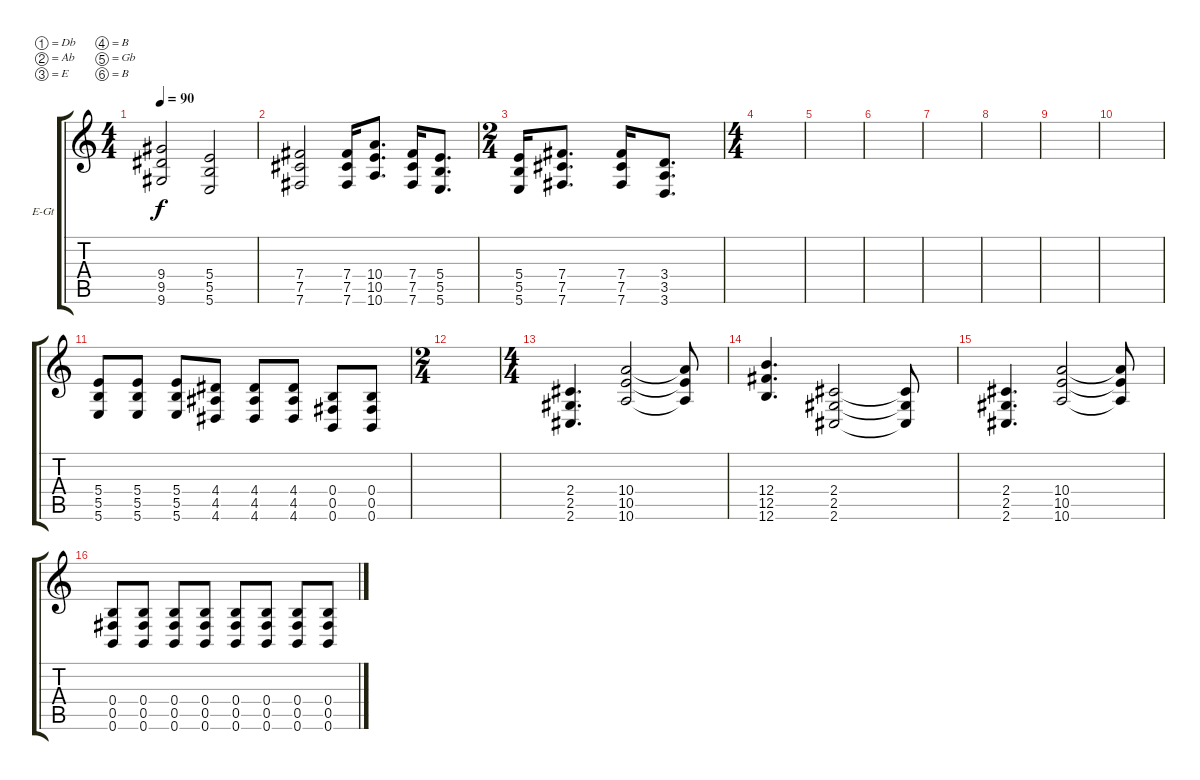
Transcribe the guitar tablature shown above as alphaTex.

\defaultSystemsLayout 4
\bracketExtendMode groupsimilarinstruments
\firstSystemTrackNameOrientation horizontal
\otherSystemsTrackNameOrientation horizontal
\track ("Electric Guitar" "E-Gt") {instrument distortionguitar}
\staff {score tabs}
\tuning (Db4 Ab3 E3 B2 Gb2 B1)
\ts (4 4)
\tempo 90
\clef g2
\scale
0.333333
\ks c
(9.6 9.4 9.5).2{dy f} (5.5 5.4 5.6).2 |
\scale
0.333333 (7.6 7.5 7.4).2 (7.4 7.5 7.6).16 (10.6 10.5 10.4).8{d} (7.4 7.5 7.6).16 (5.6 5.5 5.4).8{d} |
\ts (2 4)
\scale
0.333333 (5.4 5.5 5.6).16 (7.6 7.5 7.4).8{d} (7.4 7.5 7.6).16 (3.6 3.5 3.4).8{d} |
\ts (4 4)
\scale
0.333333 |
\scale
0.333333 |
\scale
0.333333 |
\scale
0.333333 |
\scale
0.333333 |
\scale
0.333333 |
|
(5.4 5.5 5.6).8 (5.6 5.4 5.5).8 (5.6 5.4 5.5).8 (4.6 4.5 4.4).8 (4.6 4.4 4.5).8 (4.6 4.5 4.4).8 (0.6 0.4 0.5).8 (0.6 0.5 0.4).8 |
\ts (2 4)
|
\ts (4 4)
(2.5 2.4 2.6).4{d} (10.6 10.5 10.4).2 (10.6{t} 10.5{t} 10.4{t}).8 |
(12.6 12.5 12.4).4{d} (2.4 2.5 2.6).2 (2.4{t} 2.5{t} 2.6{t}).8 |
(2.5 2.4 2.6).4{d} (10.6 10.5 10.4).2 (10.6{t} 10.5{t} 10.4{t}).8 |
(0.4 0.5 0.6).8 (0.4 0.5 0.6).8 (0.4 0.5 0.6).8 (0.4 0.5 0.6).8 (0.4 0.5 0.6).8 (0.4 0.5 0.6).8 (0.4 0.5 0.6).8 (0.4 0.5 0.6).8
